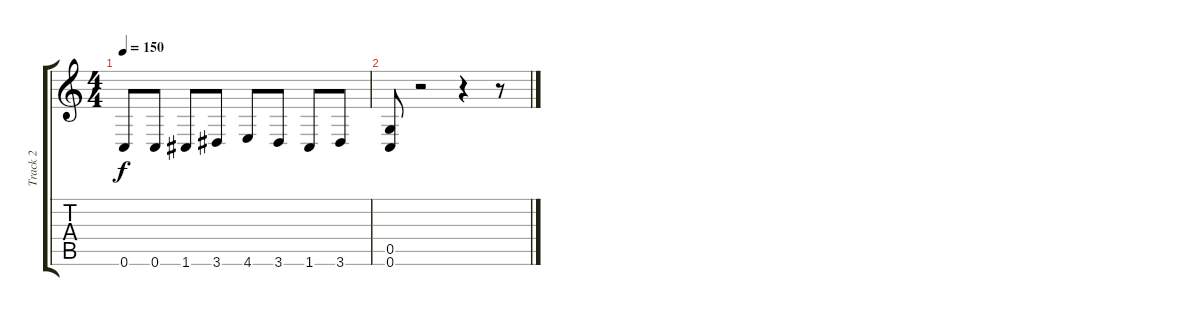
\track ("Track 2" "Track 2") {instrument distortionguitar}
\staff {score tabs}
\tuning (D4 A3 F3 C3 G2 C2) {hide}
\ts (4 4)
\tempo 150
\clef g2
\ks c
0.6.8{dy f} 0.6.8 1.6.8 3.6.8 4.6.8 3.6.8 1.6.8 3.6.8 |
(0.5 0.6).8 r.2 r.4 r.8
